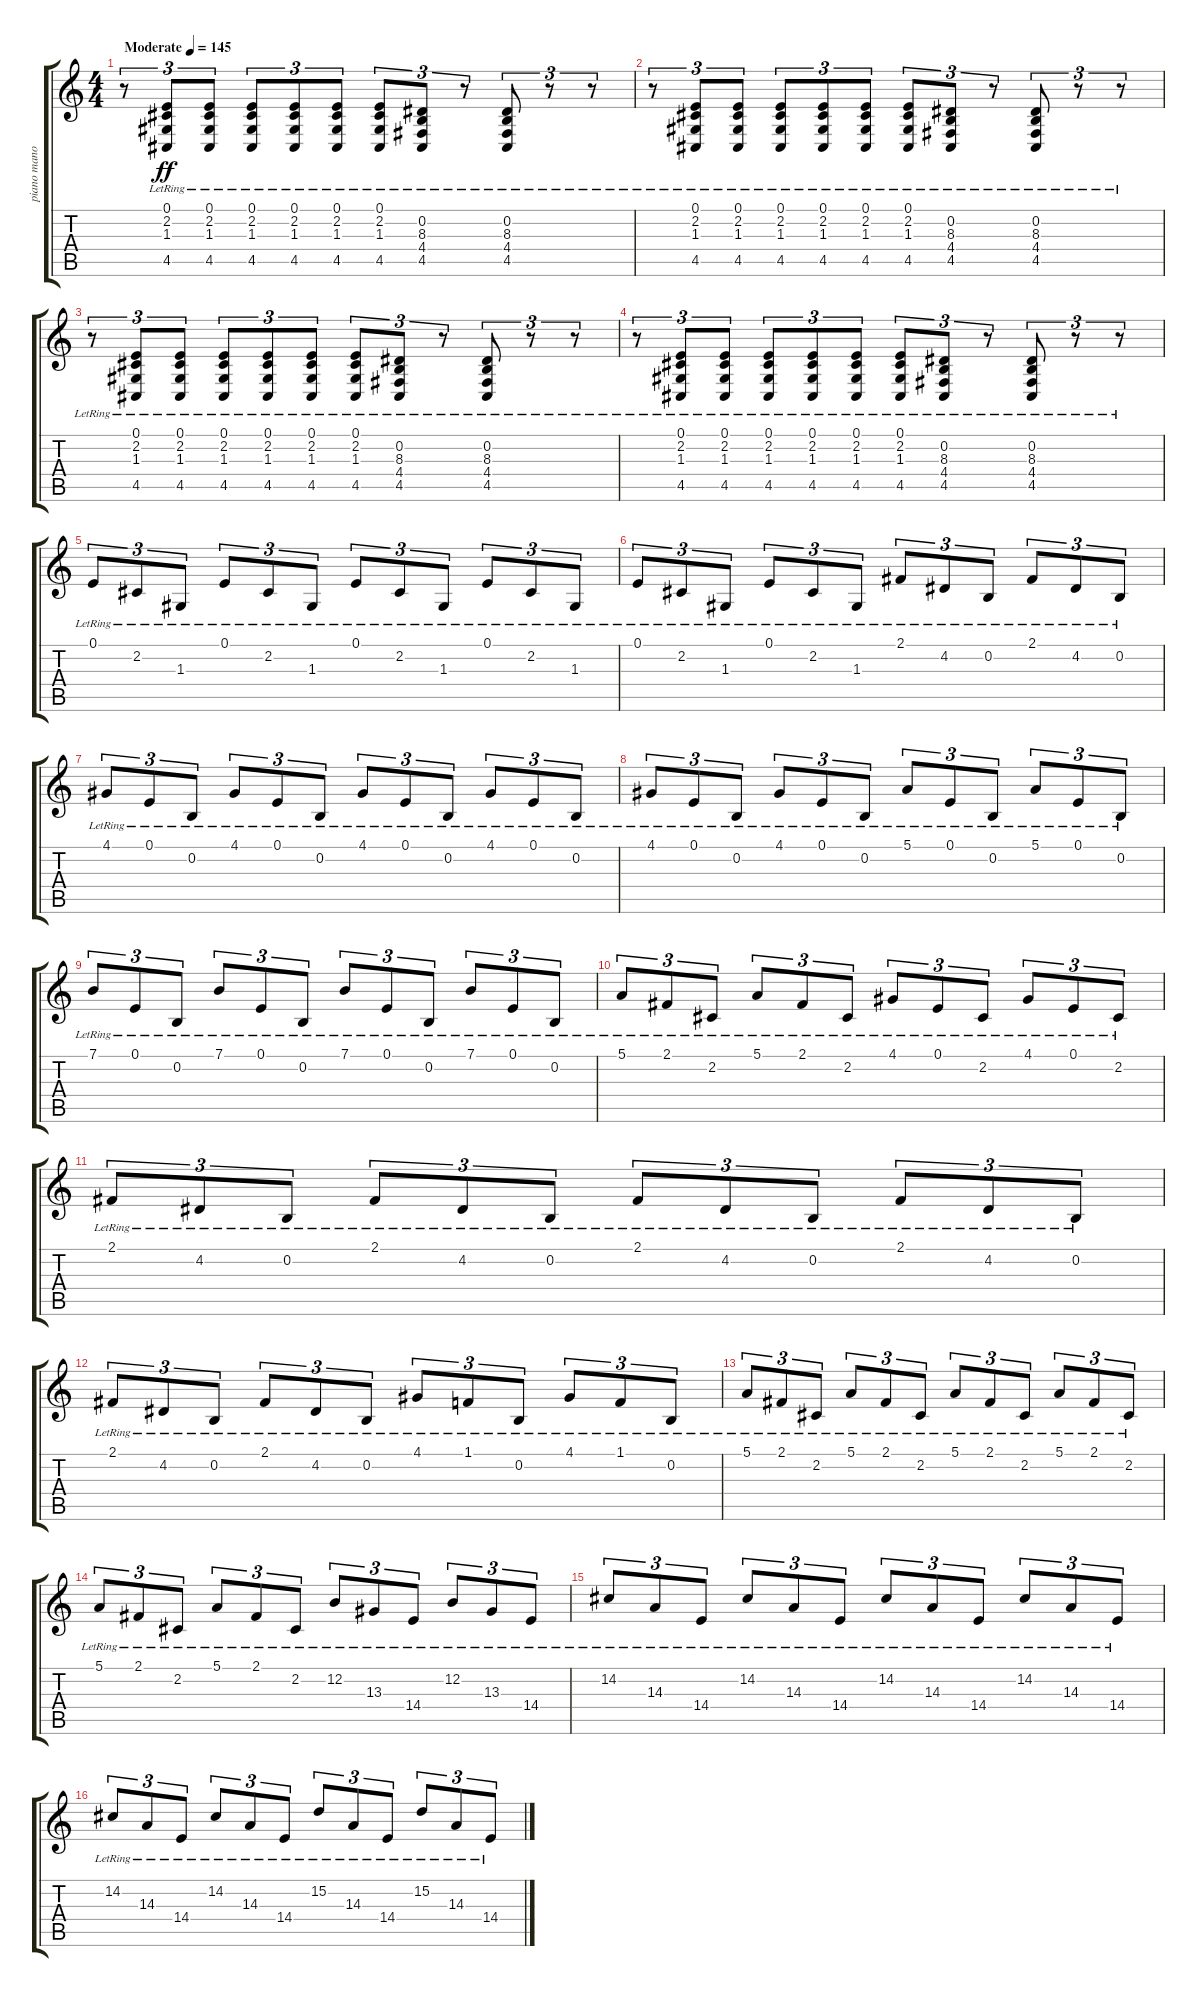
\track ("piano mano der" "piano mano") {instrument acousticgrandpiano}
\staff {score tabs}
\tuning (E4 B3 G3 D3 A2 E2) {hide}
\ts (4 4)
\tempo (145 "Moderate")
\clef g2
\ks c
r.8{tu (3 2) dy ff instrument acousticgrandpiano} (0.1{lr} 2.2{lr} 1.3{lr} 4.5{lr}).8{tu (3 2)} (0.1{lr} 2.2{lr} 1.3{lr} 4.5{lr}).8{tu (3 2)} (0.1{lr} 2.2{lr} 1.3{lr} 4.5{lr}).8{tu (3 2)} (0.1{lr} 2.2{lr} 1.3{lr} 4.5{lr}).8{tu (3 2)} (0.1{lr} 2.2{lr} 1.3{lr} 4.5{lr}).8{tu (3 2)} (0.1{lr} 2.2{lr} 1.3{lr} 4.5{lr}).8{tu (3 2)} (0.2{lr} 8.3{lr} 4.4{lr} 4.5{lr}).8{tu (3 2)} r.8{tu (3 2)} (0.2{lr} 8.3{lr} 4.4{lr} 4.5{lr}).8{tu (3 2)} r.8{tu (3 2)} r.8{tu (3 2)} |
r.8{tu (3 2)} (0.1{lr} 2.2{lr} 1.3{lr} 4.5{lr}).8{tu (3 2)} (0.1{lr} 2.2{lr} 1.3{lr} 4.5{lr}).8{tu (3 2)} (0.1{lr} 2.2{lr} 1.3{lr} 4.5{lr}).8{tu (3 2)} (0.1{lr} 2.2{lr} 1.3{lr} 4.5{lr}).8{tu (3 2)} (0.1{lr} 2.2{lr} 1.3{lr} 4.5{lr}).8{tu (3 2)} (0.1{lr} 2.2{lr} 1.3{lr} 4.5{lr}).8{tu (3 2)} (0.2{lr} 8.3{lr} 4.4{lr} 4.5{lr}).8{tu (3 2)} r.8{tu (3 2)} (0.2{lr} 8.3{lr} 4.4{lr} 4.5{lr}).8{tu (3 2)} r.8{tu (3 2)} r.8{tu (3 2)} |
r.8{tu (3 2)} (0.1{lr} 2.2{lr} 1.3{lr} 4.5{lr}).8{tu (3 2)} (0.1{lr} 2.2{lr} 1.3{lr} 4.5{lr}).8{tu (3 2)} (0.1{lr} 2.2{lr} 1.3{lr} 4.5{lr}).8{tu (3 2)} (0.1{lr} 2.2{lr} 1.3{lr} 4.5{lr}).8{tu (3 2)} (0.1{lr} 2.2{lr} 1.3{lr} 4.5{lr}).8{tu (3 2)} (0.1{lr} 2.2{lr} 1.3{lr} 4.5{lr}).8{tu (3 2)} (0.2{lr} 8.3{lr} 4.4{lr} 4.5{lr}).8{tu (3 2)} r.8{tu (3 2)} (0.2{lr} 8.3{lr} 4.4{lr} 4.5{lr}).8{tu (3 2)} r.8{tu (3 2)} r.8{tu (3 2)} |
r.8{tu (3 2)} (0.1{lr} 2.2{lr} 1.3{lr} 4.5{lr}).8{tu (3 2)} (0.1{lr} 2.2{lr} 1.3{lr} 4.5{lr}).8{tu (3 2)} (0.1{lr} 2.2{lr} 1.3{lr} 4.5{lr}).8{tu (3 2)} (0.1{lr} 2.2{lr} 1.3{lr} 4.5{lr}).8{tu (3 2)} (0.1{lr} 2.2{lr} 1.3{lr} 4.5{lr}).8{tu (3 2)} (0.1{lr} 2.2{lr} 1.3{lr} 4.5{lr}).8{tu (3 2)} (0.2{lr} 8.3{lr} 4.4{lr} 4.5{lr}).8{tu (3 2)} r.8{tu (3 2)} (0.2{lr} 8.3{lr} 4.4{lr} 4.5{lr}).8{tu (3 2)} r.8{tu (3 2)} r.8{tu (3 2)} |
0.1{lr}.8{tu (3 2)} 2.2{lr}.8{tu (3 2)} 1.3{lr}.8{tu (3 2)} 0.1{lr}.8{tu (3 2)} 2.2{lr}.8{tu (3 2)} 1.3{lr}.8{tu (3 2)} 0.1{lr}.8{tu (3 2)} 2.2{lr}.8{tu (3 2)} 1.3{lr}.8{tu (3 2)} 0.1{lr}.8{tu (3 2)} 2.2{lr}.8{tu (3 2)} 1.3{lr}.8{tu (3 2)} |
0.1{lr}.8{tu (3 2)} 2.2{lr}.8{tu (3 2)} 1.3{lr}.8{tu (3 2)} 0.1{lr}.8{tu (3 2)} 2.2{lr}.8{tu (3 2)} 1.3{lr}.8{tu (3 2)} 2.1{lr}.8{tu (3 2)} 4.2{lr}.8{tu (3 2)} 0.2{lr}.8{tu (3 2)} 2.1{lr}.8{tu (3 2)} 4.2{lr}.8{tu (3 2)} 0.2{lr}.8{tu (3 2)} |
4.1{lr}.8{tu (3 2)} 0.1{lr}.8{tu (3 2)} 0.2{lr}.8{tu (3 2)} 4.1{lr}.8{tu (3 2)} 0.1{lr}.8{tu (3 2)} 0.2{lr}.8{tu (3 2)} 4.1{lr}.8{tu (3 2)} 0.1{lr}.8{tu (3 2)} 0.2{lr}.8{tu (3 2)} 4.1{lr}.8{tu (3 2)} 0.1{lr}.8{tu (3 2)} 0.2{lr}.8{tu (3 2)} |
4.1{lr}.8{tu (3 2)} 0.1{lr}.8{tu (3 2)} 0.2{lr}.8{tu (3 2)} 4.1{lr}.8{tu (3 2)} 0.1{lr}.8{tu (3 2)} 0.2{lr}.8{tu (3 2)} 5.1{lr}.8{tu (3 2)} 0.1{lr}.8{tu (3 2)} 0.2{lr}.8{tu (3 2)} 5.1{lr}.8{tu (3 2)} 0.1{lr}.8{tu (3 2)} 0.2{lr}.8{tu (3 2)} |
7.1{lr}.8{tu (3 2)} 0.1{lr}.8{tu (3 2)} 0.2{lr}.8{tu (3 2)} 7.1{lr}.8{tu (3 2)} 0.1{lr}.8{tu (3 2)} 0.2{lr}.8{tu (3 2)} 7.1{lr}.8{tu (3 2)} 0.1{lr}.8{tu (3 2)} 0.2{lr}.8{tu (3 2)} 7.1{lr}.8{tu (3 2)} 0.1{lr}.8{tu (3 2)} 0.2{lr}.8{tu (3 2)} |
5.1{lr}.8{tu (3 2)} 2.1{lr}.8{tu (3 2)} 2.2{lr}.8{tu (3 2)} 5.1{lr}.8{tu (3 2)} 2.1{lr}.8{tu (3 2)} 2.2{lr}.8{tu (3 2)} 4.1{lr}.8{tu (3 2)} 0.1{lr}.8{tu (3 2)} 2.2{lr}.8{tu (3 2)} 4.1{lr}.8{tu (3 2)} 0.1{lr}.8{tu (3 2)} 2.2{lr}.8{tu (3 2)} |
2.1{lr}.8{tu (3 2)} 4.2{lr}.8{tu (3 2)} 0.2{lr}.8{tu (3 2)} 2.1{lr}.8{tu (3 2)} 4.2{lr}.8{tu (3 2)} 0.2{lr}.8{tu (3 2)} 2.1{lr}.8{tu (3 2)} 4.2{lr}.8{tu (3 2)} 0.2{lr}.8{tu (3 2)} 2.1{lr}.8{tu (3 2)} 4.2{lr}.8{tu (3 2)} 0.2{lr}.8{tu (3 2)} |
2.1{lr}.8{tu (3 2)} 4.2{lr}.8{tu (3 2)} 0.2{lr}.8{tu (3 2)} 2.1{lr}.8{tu (3 2)} 4.2{lr}.8{tu (3 2)} 0.2{lr}.8{tu (3 2)} 4.1{lr}.8{tu (3 2)} 1.1{lr}.8{tu (3 2)} 0.2{lr}.8{tu (3 2)} 4.1{lr}.8{tu (3 2)} 1.1{lr}.8{tu (3 2)} 0.2{lr}.8{tu (3 2)} |
5.1{lr}.8{tu (3 2)} 2.1{lr}.8{tu (3 2)} 2.2{lr}.8{tu (3 2)} 5.1{lr}.8{tu (3 2)} 2.1{lr}.8{tu (3 2)} 2.2{lr}.8{tu (3 2)} 5.1{lr}.8{tu (3 2)} 2.1{lr}.8{tu (3 2)} 2.2{lr}.8{tu (3 2)} 5.1{lr}.8{tu (3 2)} 2.1{lr}.8{tu (3 2)} 2.2{lr}.8{tu (3 2)} |
5.1{lr}.8{tu (3 2)} 2.1{lr}.8{tu (3 2)} 2.2{lr}.8{tu (3 2)} 5.1{lr}.8{tu (3 2)} 2.1{lr}.8{tu (3 2)} 2.2{lr}.8{tu (3 2)} 12.2{lr}.8{tu (3 2)} 13.3{lr}.8{tu (3 2)} 14.4{lr}.8{tu (3 2)} 12.2{lr}.8{tu (3 2)} 13.3{lr}.8{tu (3 2)} 14.4{lr}.8{tu (3 2)} |
14.2{lr}.8{tu (3 2)} 14.3{lr}.8{tu (3 2)} 14.4{lr}.8{tu (3 2)} 14.2{lr}.8{tu (3 2)} 14.3{lr}.8{tu (3 2)} 14.4{lr}.8{tu (3 2)} 14.2{lr}.8{tu (3 2)} 14.3{lr}.8{tu (3 2)} 14.4{lr}.8{tu (3 2)} 14.2{lr}.8{tu (3 2)} 14.3{lr}.8{tu (3 2)} 14.4{lr}.8{tu (3 2)} |
14.2{lr}.8{tu (3 2)} 14.3{lr}.8{tu (3 2)} 14.4{lr}.8{tu (3 2)} 14.2{lr}.8{tu (3 2)} 14.3{lr}.8{tu (3 2)} 14.4{lr}.8{tu (3 2)} 15.2{lr}.8{tu (3 2)} 14.3{lr}.8{tu (3 2)} 14.4{lr}.8{tu (3 2)} 15.2{lr}.8{tu (3 2)} 14.3{lr}.8{tu (3 2)} 14.4{lr}.8{tu (3 2)}
